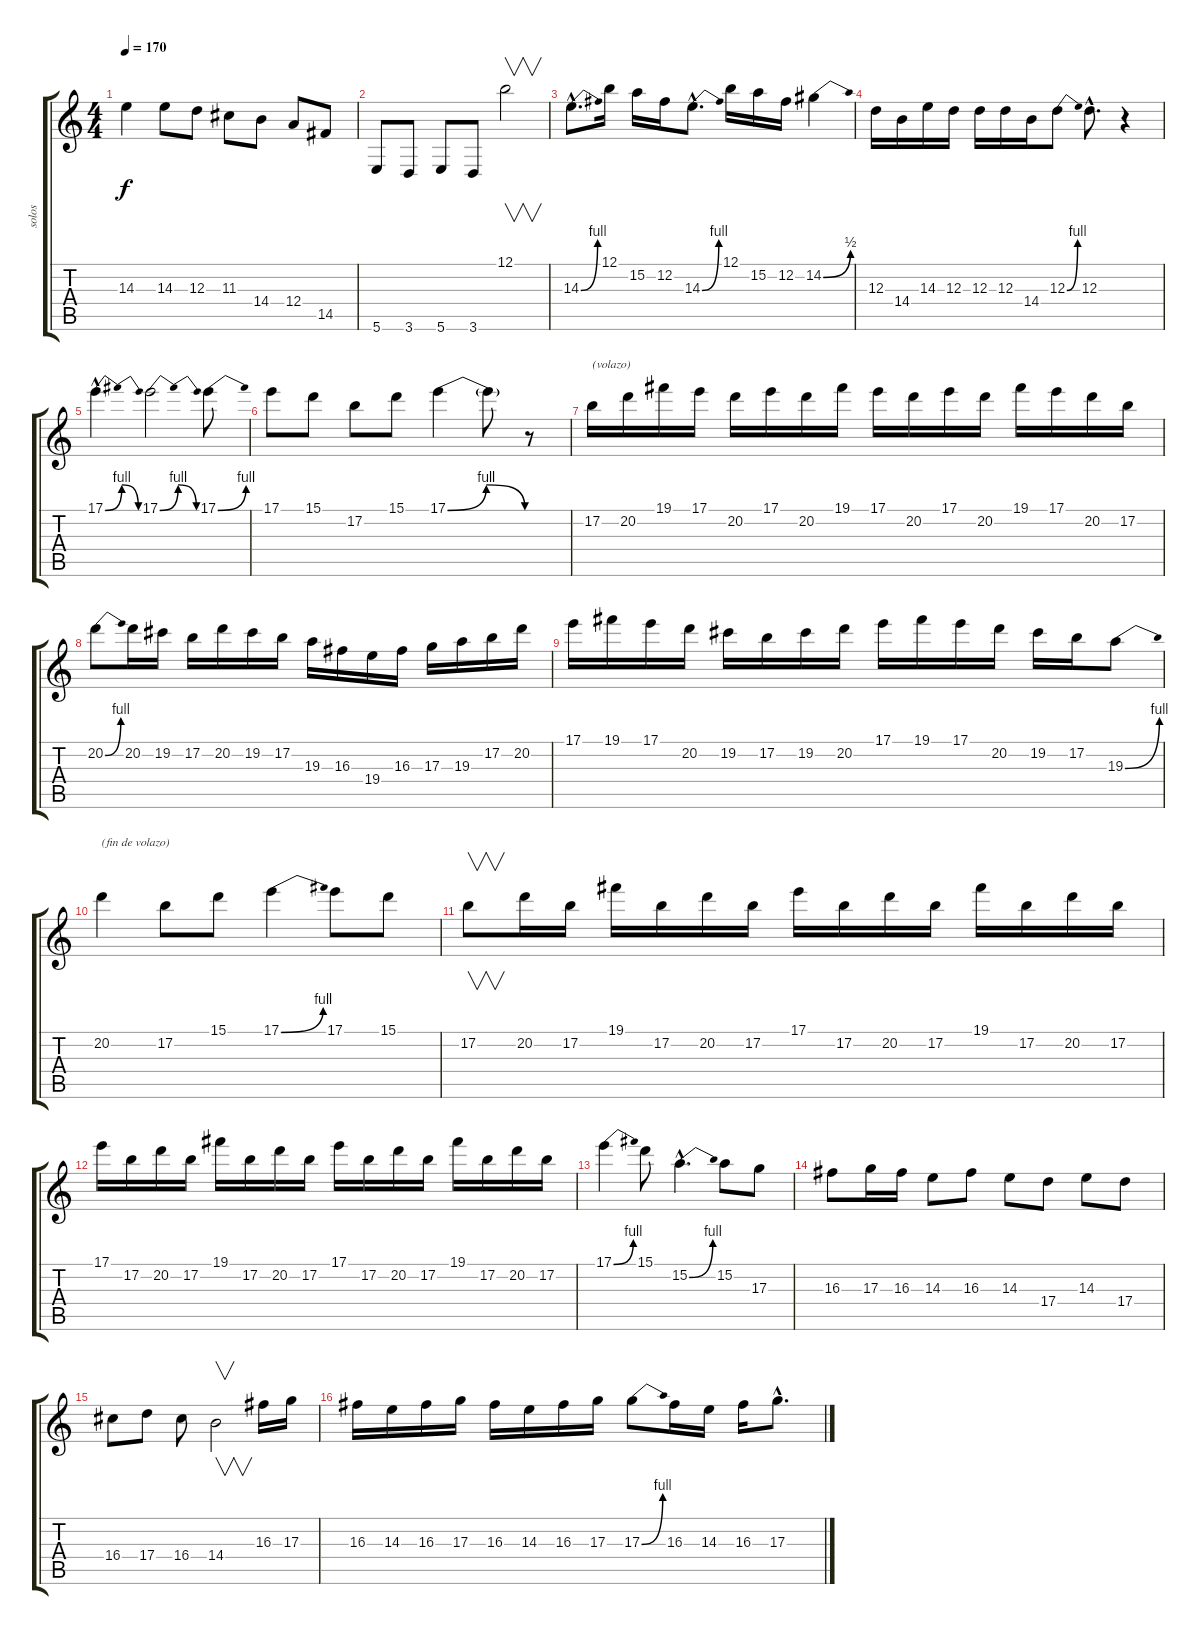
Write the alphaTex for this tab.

\track ("solos" "solos") {instrument overdrivenguitar}
\staff {score tabs}
\tuning (B3 Gb3 D3 A2 E2 B1) {hide}
\ts (4 4)
\tempo 170
\clef g2
\ks c
14.3{t}.4{dy f} 14.3.8 12.3.8 11.3.8 14.4.8 12.4.8 14.5.8 |
5.6.8 3.6.8 5.6.8 3.6.8 12.1.2{v} |
14.3{be (bend 0 0 60 4) hac}.8{d} 12.1.16 15.2.16 12.2.16 14.3{be (bend 0 0 60 4) hac}.8{d} 12.1.16 15.2.16 12.2.16 14.2{be (bend 0 0 60 2)}.4 |
12.3.16 14.4.16 14.3.16 12.3.16 12.3.16 12.3.16 14.4.16 12.3{be (bend 0 0 60 4)}.8 12.3{hac}.8{d} r.4 |
17.1{be (bendrelease 0 0 15 4 34 4 60 0) hac}.4{d} 17.1{be (bendrelease 0 0 18 4 45 4 60 0)}.2 17.1{be (bend 0 0 60 4)}.8 |
17.1.8 15.1.8 17.2.8 15.1.8 17.1{be (bendrelease 0 0 14 4 14 4 60 0)}.4 17.1{t}.8 r.8 |
17.2.16{txt "(volazo)"} 20.2.16 19.1.16 17.1.16 20.2.16 17.1.16 20.2.16 19.1.16 17.1.16 20.2.16 17.1.16 20.2.16 19.1.16 17.1.16 20.2.16 17.2.16 |
20.2{be (bend 0 0 60 4)}.8 20.2.16 19.2.16 17.2.16 20.2.16 19.2.16 17.2.16 19.3.16 16.3.16 19.4.16 16.3.16 17.3.16 19.3.16 17.2.16 20.2.16 |
17.1.16 19.1.16 17.1.16 20.2.16 19.2.16 17.2.16 19.2.16 20.2.16 17.1.16 19.1.16 17.1.16 20.2.16 19.2.16 17.2.16 19.3{be (bend 0 0 60 4)}.8 |
20.2.4{txt "(fin de volazo)"} 17.2.8 15.1.8 17.1{be (bend 0 0 60 4)}.4 17.1.8 15.1.8 |
17.2.8{v} 20.2.16 17.2.16 19.1.16 17.2.16 20.2.16 17.2.16 17.1.16 17.2.16 20.2.16 17.2.16 19.1.16 17.2.16 20.2.16 17.2.16 |
17.1.16 17.2.16 20.2.16 17.2.16 19.1.16 17.2.16 20.2.16 17.2.16 17.1.16 17.2.16 20.2.16 17.2.16 19.1.16 17.2.16 20.2.16 17.2.16 |
17.1{be (bend 0 0 60 4)}.4 15.1.8 15.2{be (bend 0 0 60 4) hac}.4{d} 15.2.8 17.3.8 |
16.3.8 17.3.16 16.3.16 14.3.8 16.3.8 14.3.8 17.4.8 14.3.8 17.4.8 |
16.4.8 17.4.8 16.4.8 14.4.2{v} 16.3.16 17.3.16 |
16.3.16 14.3.16 16.3.16 17.3.16 16.3.16 14.3.16 16.3.16 17.3.16 17.3{be (bend 0 0 60 4)}.8 16.3.16 14.3.16 16.3.16 17.3{hac}.8{d}
